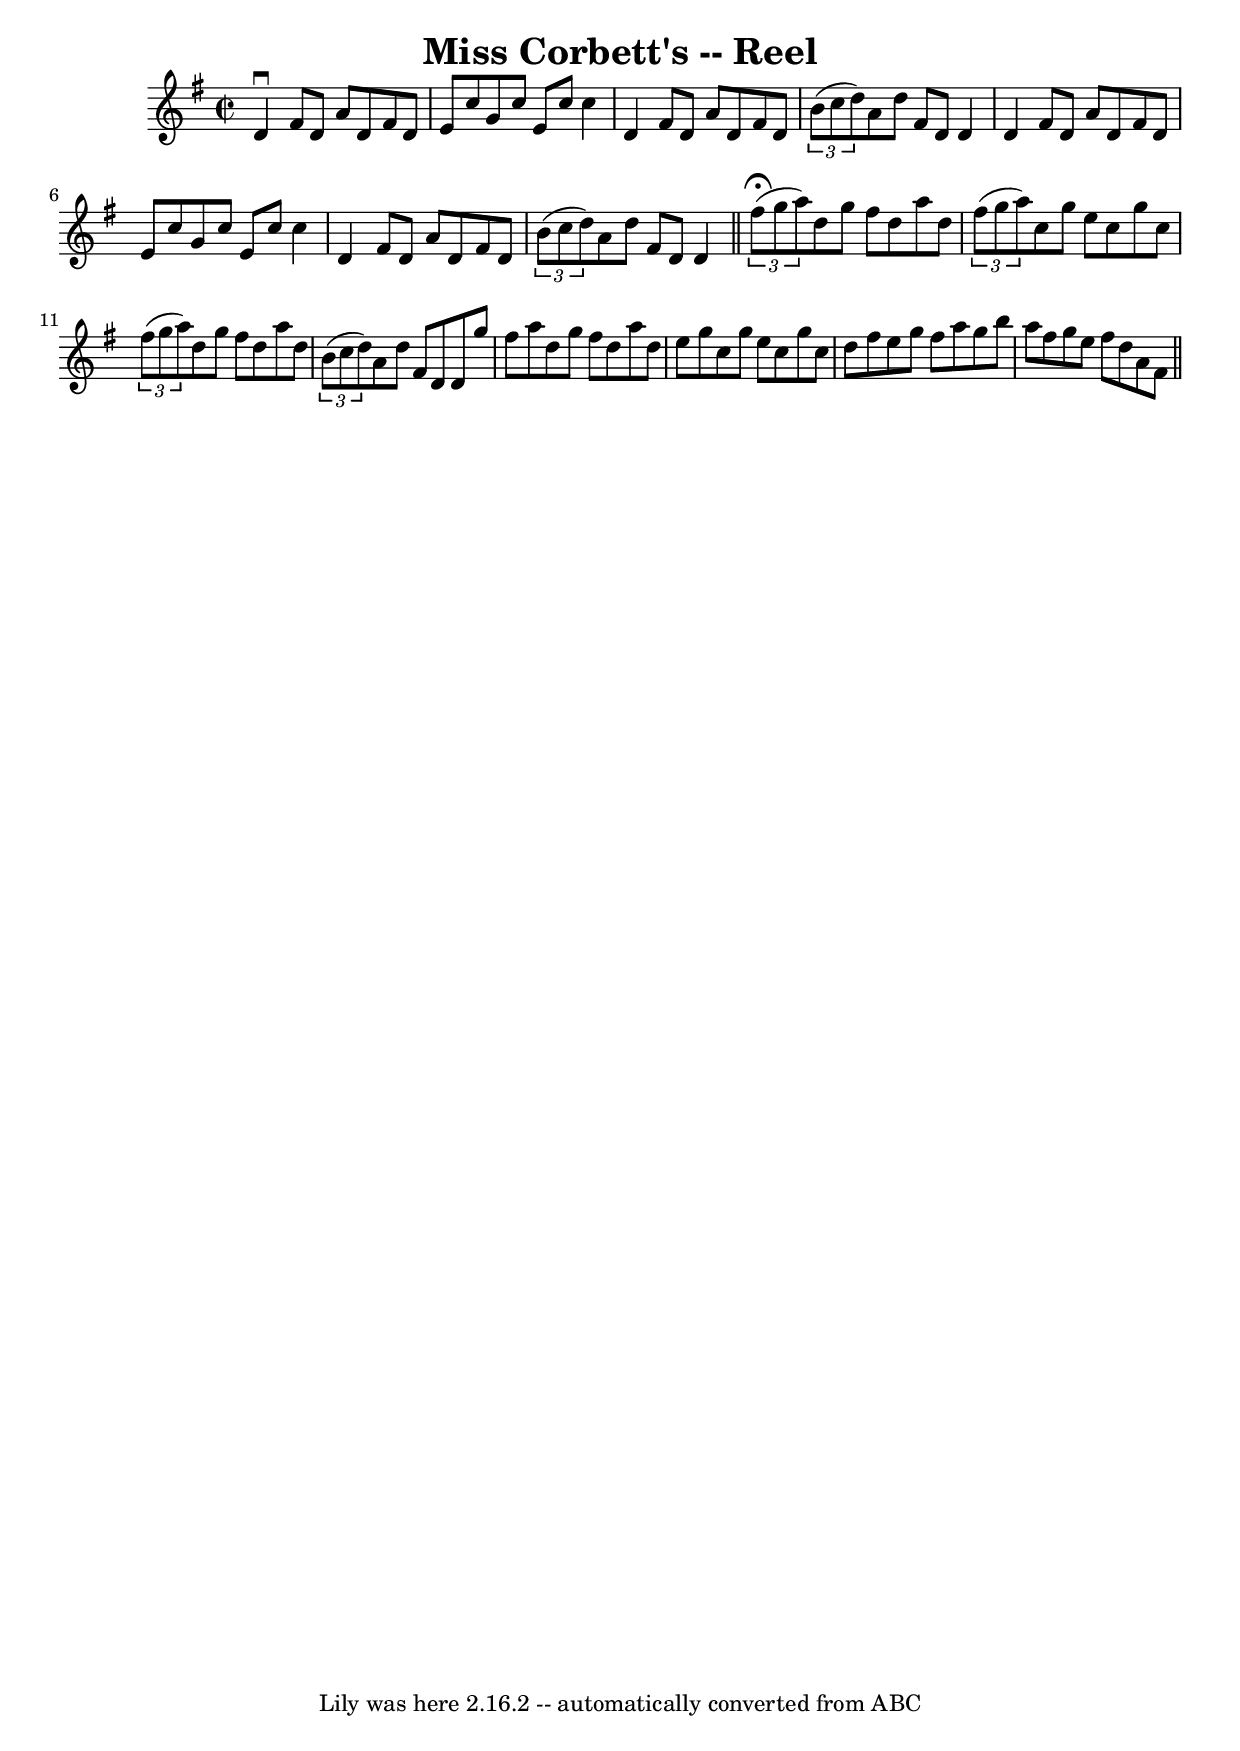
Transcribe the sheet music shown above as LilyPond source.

\version "2.7.40"
\include "Mammoth.ily"
\header {
	%% book = "Ryan's Mammoth Collection"
	crossRefNumber = "1"
	footnotes = ""
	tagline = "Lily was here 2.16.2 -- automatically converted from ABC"
	title = "Miss Corbett's -- Reel"
}
voicedefault =  {


\override Staff.TimeSignature #'style = #'C
 \time 2/2 \key d \mixolydian d'4^\downbow fis'8 d'8 a'8 d'8    
fis'8 d'8  |
 e'8 c''8 g'8 c''8 e'8 c''8 c''4  
|
 d'4 fis'8 d'8 a'8 d'8 fis'8 d'8  |
   
\times 2/3 { b'8 (c''8 d''8) } a'8 d''8 fis'8 d'8 d'4  
|
 d'4 fis'8 d'8 a'8 d'8 fis'8 d'8  |
 e'8  
 c''8 g'8 c''8 e'8 c''8 c''4  |
 d'4 fis'8 d'8    
a'8 d'8 fis'8 d'8  |
   \times 2/3 { b'8 (c''8 d''8) 
} a'8 d''8 fis'8 d'8 d'4    \bar "||"     \times 2/3 { fis''8 
^\fermata(g''8 a''8) } d''8 g''8 fis''8 d''8 a''8    
d''8  |
   \times 2/3 { fis''8 (g''8 a''8) } c''8 g''8    
e''8 c''8 g''8 c''8  |
   \times 2/3 { fis''8 (g''8 a''8 
) } d''8 g''8 fis''8 d''8 a''8 d''8  |
   \times 2/3 { 
 b'8 (c''8 d''8) } a'8 d''8 fis'8 d'8 d'8 g''8  
|
 fis''8 a''8 d''8 g''8 fis''8 d''8 a''8 d''8  
|
 e''8 g''8 c''8 g''8 e''8 c''8 g''8 c''8  
|
 d''8 fis''8 e''8 g''8 fis''8 a''8 g''8 b''8  
|
 a''8 fis''8 g''8 e''8 fis''8 d''8 a'8 fis'8    
\bar "||"   
}

\score{
    <<

	\context Staff="default"
	{
	    \voicedefault 
	}

    >>
	\layout {
	}
	\midi {}
}
